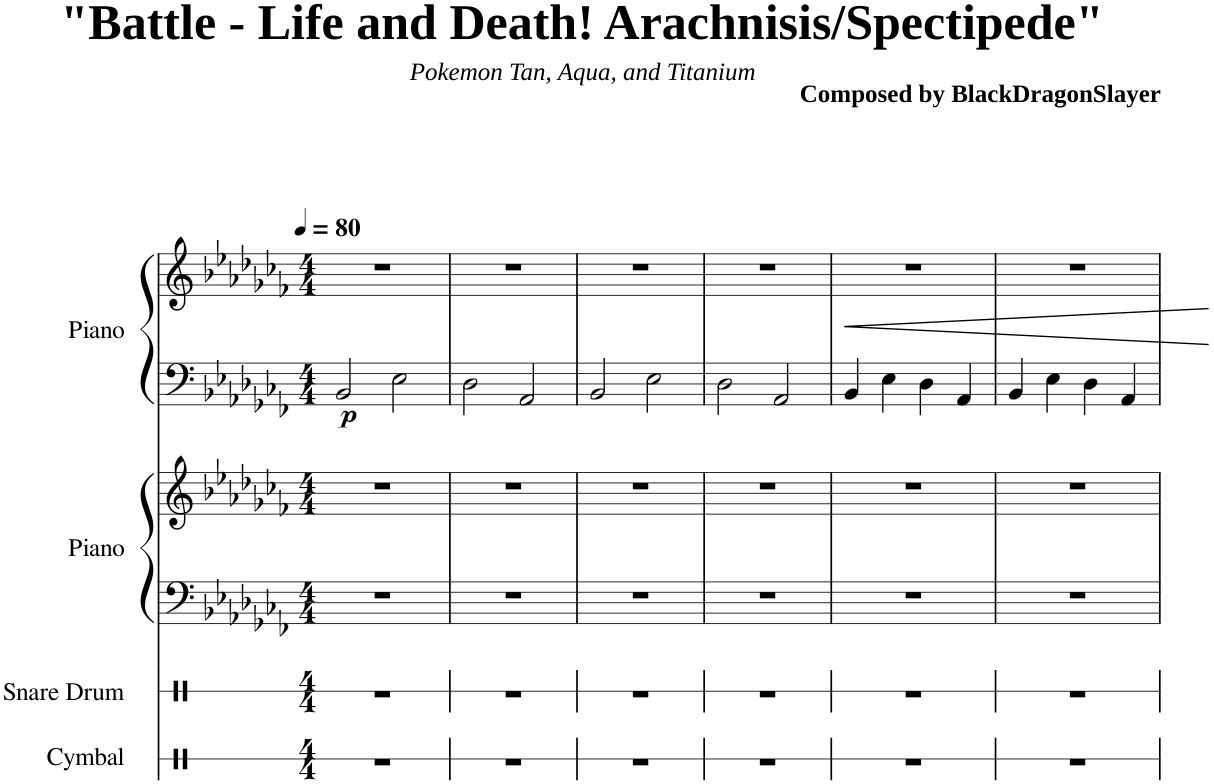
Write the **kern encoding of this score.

**kern	**kern	**kern	**kern	**kern	**kern	**dynam
*part4	*part3	*part2	*part2	*part1	*part1	*part1
*staff6	*staff5	*staff4	*staff3	*staff2	*staff1	*staff1/2
*I"Cymbal	*I"Snare Drum	*I"Piano	*	*I"Piano	*	*
*I'Cym.	*I'Sn. Dr.	*I'Pno.	*	*I'Pno.	*	*
*stria1	*stria1	*	*	*	*	*
*clefX	*clefX	*clefF4	*clefG2	*clefF4	*clefG2	*
*k[]	*k[]	*k[b-e-a-d-g-c-f-]	*k[b-e-a-d-g-c-f-]	*k[b-e-a-d-g-c-f-]	*k[b-e-a-d-g-c-f-]	*
*M4/4	*M4/4	*M4/4	*M4/4	*M4/4	*M4/4	*
*MM80	*MM80	*MM80	*MM80	*MM80	*MM80	*
=1	=1	=1	=1	=1	=1	=1
!	!	!	!	!	!	!LO:DY:b=2
1r	1r	1r	1r	2BB-/	1r	p
.	.	.	.	2E-\	.	.
=2	=2	=2	=2	=2	=2	=2
1r	1r	1r	1r	2D-\	1r	.
.	.	.	.	2AA-/	.	.
=3	=3	=3	=3	=3	=3	=3
1r	1r	1r	1r	2BB-/	1r	.
.	.	.	.	2E-\	.	.
=4	=4	=4	=4	=4	=4	=4
1r	1r	1r	1r	2D-\	1r	.
.	.	.	.	2AA-/	.	.
=5	=5	=5	=5	=5	=5	=5
!	!	!	!	!	!	!LO:HP:b
1r	1r	1r	1r	4BB-/	1r	<
.	.	.	.	4E-\	.	.
.	.	.	.	4D-\	.	.
.	.	.	.	4AA-/	.	.
.	.	.	.	.	.	[
=6	=6	=6	=6	=6	=6	=6
1r	1r	1r	1r	4BB-/	1r	.
.	.	.	.	4E-\	.	.
.	.	.	.	4D-\	.	.
.	.	.	.	4AA-/	.	.
=	=	=	=	=	=	=
*-	*-	*-	*-	*-	*-	*-
